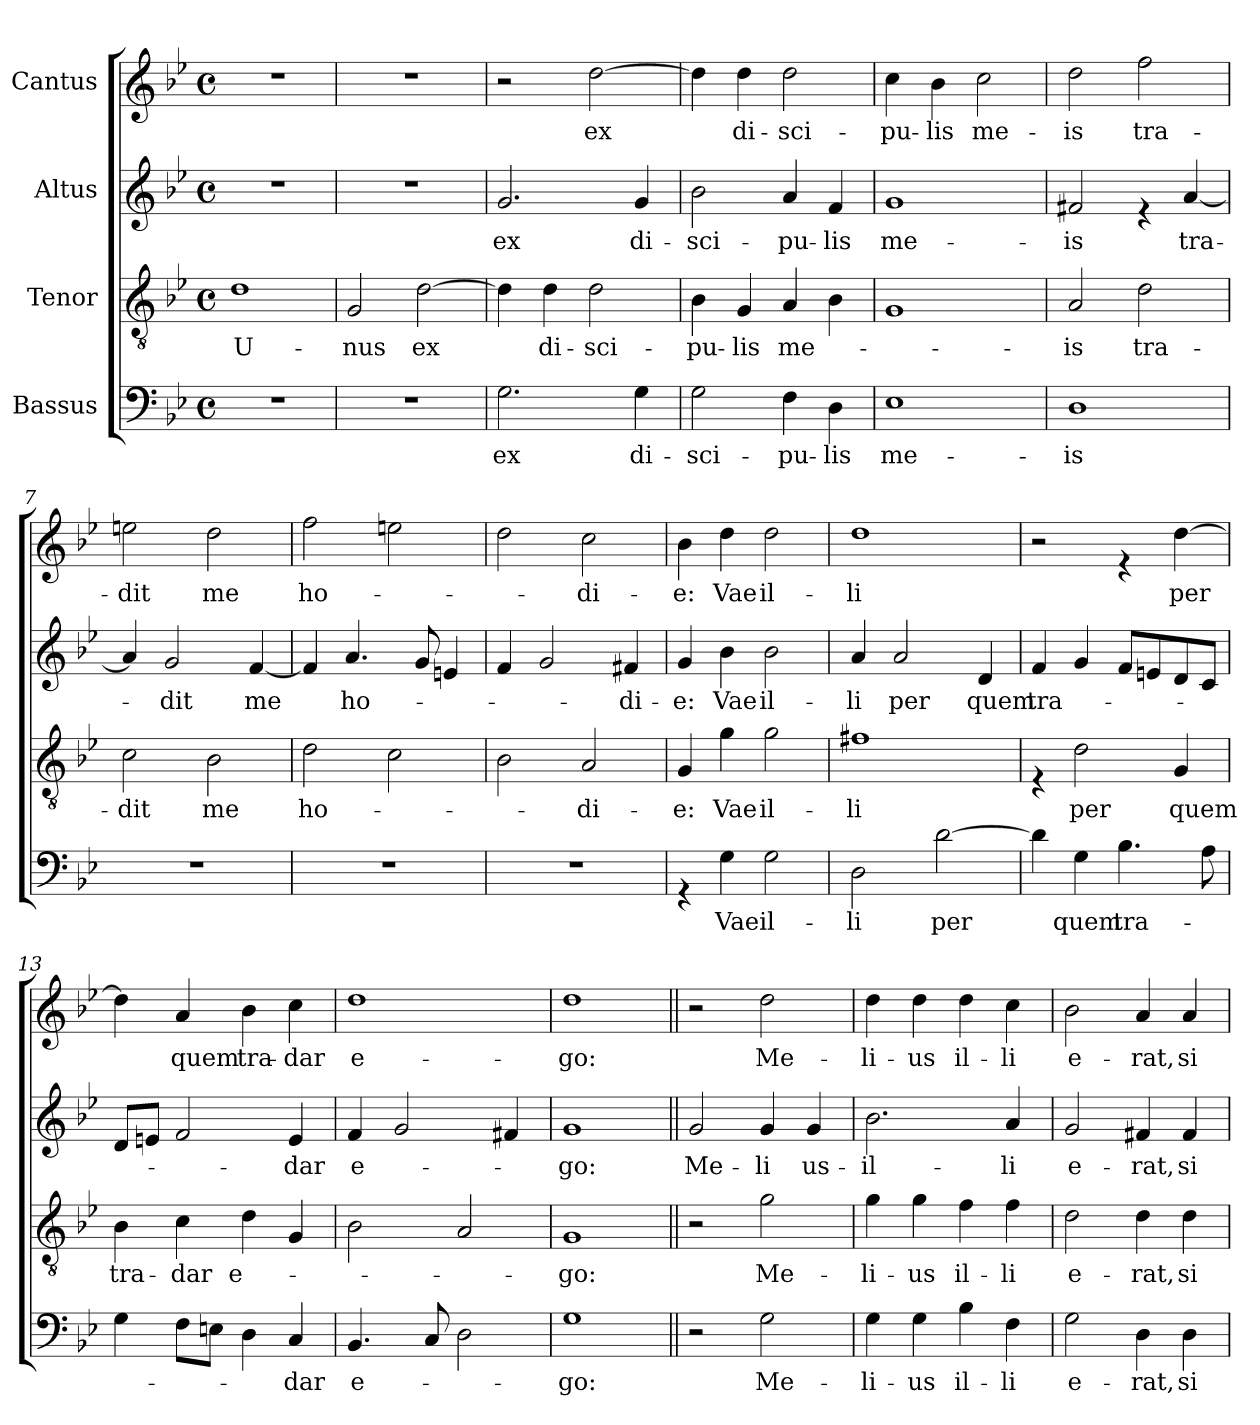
**kern	**text	**kern	**text	**kern	**text	**kern	**text
*part4	*part4	*part3	*part3	*part2	*part2	*part1	*part1
*staff4	*staff4	*staff3	*staff3	*staff2	*staff2	*staff1	*staff1
*I"Bassus	*	*I"Tenor	*	*I"Altus	*	*I"Cantus	*
*clefF4	*	*clefGv2	*	*clefG2	*	*clefG2	*
*k[b-e-]	*	*k[b-e-]	*	*k[b-e-]	*	*k[b-e-]	*
*B-:	*	*B-:	*	*B-:	*	*B-:	*
*M4/4	*	*M4/4	*	*M4/4	*	*M4/4	*
*met(c)	*	*met(c)	*	*met(c)	*	*met(c)	*
=1	=1	=1	=1	=1	=1	=1	=1
!	!	!	!LO:LY:b	!	!	!	!
1r	.	1d	U-	1r	.	1r	.
=2	=2	=2	=2	=2	=2	=2	=2
!	!	!	!LO:LY:b	!	!	!	!
1r	.	2G/	-nus	1r	.	1r	.
!	!	!	!LO:LY:b	!	!	!	!
.	.	[>2d\	ex	.	.	.	.
=3	=3	=3	=3	=3	=3	=3	=3
!	!LO:LY:b	!	!	!	!LO:LY:b	!	!
2.G\	ex	4d\]	.	2.g/	ex	2r	.
!	!	!	!LO:LY:b	!	!	!	!
.	.	4d\	di-	.	.	.	.
!	!	!	!LO:LY:b	!	!	!	!LO:LY:b
.	.	2d\	-sci-	.	.	[>2dd\	ex
!	!LO:LY:b	!	!	!	!LO:LY:b	!	!
4G\	di-	.	.	4g/	di-	.	.
=4	=4	=4	=4	=4	=4	=4	=4
!	!LO:LY:b	!	!LO:LY:b	!	!LO:LY:b	!	!
2G\	-sci-	4B-\	-pu-	2b-\	-sci-	4dd\]	.
!	!	!	!LO:LY:b	!	!	!	!LO:LY:b
.	.	4G/	-lis	.	.	4dd\	di-
!	!LO:LY:b	!	!LO:LY:b	!	!LO:LY:b	!	!LO:LY:b
4F\	-pu-	4A/	me-	4a/	-pu-	2dd\	-sci-
!	!LO:LY:b	!	!	!	!LO:LY:b	!	!
4D\	-lis	4B-\	.	4f/	-lis	.	.
=5	=5	=5	=5	=5	=5	=5	=5
!	!LO:LY:b	!	!	!	!LO:LY:b	!	!LO:LY:b
1E-	me-	1G	.	1g	me-	4cc\	-pu-
!	!	!	!	!	!	!	!LO:LY:b
.	.	.	.	.	.	4b-\	-lis
!	!	!	!	!	!	!	!LO:LY:b
.	.	.	.	.	.	2cc\	me-
!!LO:LB:g=z
=6	=6	=6	=6	=6	=6	=6	=6
!	!LO:LY:b	!	!LO:LY:b	!	!LO:LY:b	!	!LO:LY:b
1D	-is	2A/	-is	2f#X/	-is	2dd\	-is
!	!	!	!LO:LY:b	!	!	!	!LO:LY:b
.	.	2d\	tra-	4re	.	2ff\	tra-
!	!	!	!	!	!LO:LY:b	!	!
.	.	.	.	[<4a/	tra-	.	.
=7	=7	=7	=7	=7	=7	=7	=7
!	!	!	!LO:LY:b	!	!	!	!LO:LY:b
1r	.	2c\	-dit	4a/]	.	2een\	-dit
!	!	!	!	!	!LO:LY:b	!	!
.	.	.	.	2g/	-dit	.	.
!	!	!	!LO:LY:b	!	!	!	!LO:LY:b
.	.	2B-\	me	.	.	2dd\	me
!	!	!	!	!	!LO:LY:b	!	!
.	.	.	.	[<4f/	me	.	.
=8	=8	=8	=8	=8	=8	=8	=8
!	!	!	!LO:LY:b	!	!	!	!LO:LY:b
1r	.	2d\	ho-	4f/]	.	2ff\	ho-
!	!	!	!	!	!LO:LY:b	!	!
.	.	.	.	4.a/	ho-	.	.
.	.	2c\	.	.	.	2een\	.
.	.	.	.	8g/	.	.	.
.	.	.	.	4en/	.	.	.
=9	=9	=9	=9	=9	=9	=9	=9
1r	.	2B-\	.	4f/	.	2dd\	.
.	.	.	.	2g/	.	.	.
!	!	!	!LO:LY:b	!	!	!	!LO:LY:b
.	.	2A/	-di-	.	.	2cc\	-di-
!	!	!	!	!	!LO:LY:b	!	!
.	.	.	.	4f#X/	-di-	.	.
!!LO:LB:g=z
=10	=10	=10	=10	=10	=10	=10	=10
!	!	!	!LO:LY:b	!	!LO:LY:b	!	!LO:LY:b
4rGG	.	4G/	-e:	4g/	-e:	4b-\	-e:
!	!LO:LY:b	!	!LO:LY:b	!	!LO:LY:b	!	!LO:LY:b
4G\	Vae	4g\	Vae	4b-\	Vae	4dd\	Vae
!	!LO:LY:b	!	!LO:LY:b	!	!LO:LY:b	!	!LO:LY:b
2G\	il-	2g\	il-	2b-\	il-	2dd\	il-
=11	=11	=11	=11	=11	=11	=11	=11
!	!LO:LY:b	!	!LO:LY:b	!	!LO:LY:b	!	!LO:LY:b
2D\	-li	1f#X	-li	4a/	-li	1dd	-li
!	!	!	!	!	!LO:LY:b	!	!
.	.	.	.	2a/	per	.	.
!	!LO:LY:b	!	!	!	!	!	!
[>2d\	per	.	.	.	.	.	.
!	!	!	!	!	!LO:LY:b	!	!
.	.	.	.	4d/	quem	.	.
=12	=12	=12	=12	=12	=12	=12	=12
!	!	!	!	!	!LO:LY:b	!	!
4d\]	.	4rE	.	4f/	tra-	2r	.
!	!LO:LY:b	!	!LO:LY:b	!	!	!	!
4G\	quem	2d\	per	4g/	.	.	.
!	!LO:LY:b	!	!	!	!	!	!
4.B-\	tra-	.	.	8f/L	.	4re	.
.	.	.	.	8en/	.	.	.
!	!	!	!LO:LY:b	!	!	!	!LO:LY:b
.	.	4G/	quem	8d/	.	[>4dd\	per
8A\	.	.	.	8c/J	.	.	.
=13	=13	=13	=13	=13	=13	=13	=13
!	!	!	!LO:LY:b	!	!	!	!
4G\	.	4B-\	tra-	8d/L	.	4dd\]	.
.	.	.	.	8en/J	.	.	.
!	!	!	!LO:LY:b	!	!	!	!LO:LY:b
8F\L	.	4c\	-dar	2f/	.	4a/	quem
8En\J	.	.	.	.	.	.	.
!	!	!	!LO:LY:b	!	!	!	!LO:LY:b
4D\	.	4d\	e-	.	.	4b-\	tra-
!	!LO:LY:b	!	!	!	!LO:LY:b	!	!LO:LY:b
4C/	-dar	4G/	.	4e/	-dar	4cc\	-dar
!!LO:LB:g=z
=14	=14	=14	=14	=14	=14	=14	=14
!	!LO:LY:b	!	!	!	!LO:LY:b	!	!LO:LY:b
4.BB-/	e-	2B-\	.	4f/	e-	1dd	e-
.	.	.	.	2g/	.	.	.
8C/	.	.	.	.	.	.	.
2D\	.	2A/	.	.	.	.	.
.	.	.	.	4f#X/	.	.	.
=15	=15	=15	=15	=15	=15	=15	=15
!	!LO:LY:b	!	!LO:LY:b	!	!LO:LY:b	!	!LO:LY:b
1G	-go:	1G	-go:	1g	-go:	1dd	-go:
=16||	=16||	=16||	=16||	=16||	=16||	=16||	=16||
!	!	!	!	!	!LO:LY:b	!	!
2r	.	2r	.	2g/	Me-	2r	.
!	!LO:LY:b	!	!LO:LY:b	!	!LO:LY:b	!	!LO:LY:b
2G\	Me-	2g\	Me-	4g/	-li	2dd\	Me-
!	!	!	!	!	!LO:LY:b	!	!
.	.	.	.	4g/	us-	.	.
=17	=17	=17	=17	=17	=17	=17	=17
!	!LO:LY:b	!	!LO:LY:b	!	!LO:LY:b	!	!LO:LY:b
4G\	-li-	4g\	-li-	2.b-\	-il-	4dd\	-li-
!	!LO:LY:b	!	!LO:LY:b	!	!	!	!LO:LY:b
4G\	-us	4g\	-us	.	.	4dd\	-us
!	!LO:LY:b	!	!LO:LY:b	!	!	!	!LO:LY:b
4B-\	il-	4f\	il-	.	.	4dd\	il-
!	!LO:LY:b	!	!LO:LY:b	!	!LO:LY:b	!	!LO:LY:b
4F\	-li	4f\	-li	4a/	-li	4cc\	-li
=18	=18	=18	=18	=18	=18	=18	=18
!	!LO:LY:b	!	!LO:LY:b	!	!LO:LY:b	!	!LO:LY:b
2G\	e-	2d\	e-	2g/	e-	2b-\	e-
!	!LO:LY:b	!	!LO:LY:b	!	!LO:LY:b	!	!LO:LY:b
4D\	-rat,	4d\	-rat,	4f#X/	-rat,	4a/	-rat,
!	!LO:LY:b	!	!LO:LY:b	!	!LO:LY:b	!	!LO:LY:b
4D\	si	4d\	si	4f#/	si	4a/	si
=	=	=	=	=	=	=	=
*-	*-	*-	*-	*-	*-	*-	*-
